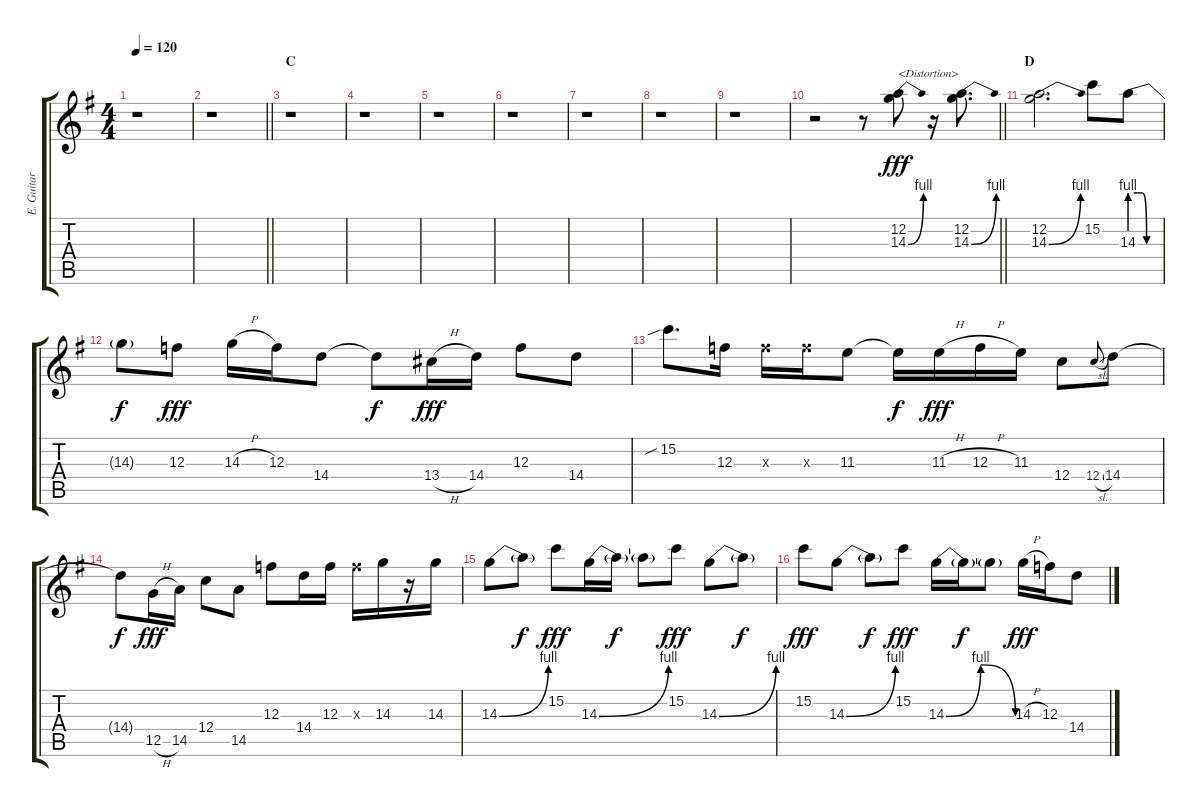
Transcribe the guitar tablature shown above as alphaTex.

\track ("E. Guitar I" "E. Guitar ") {instrument electricguitarclean}
\staff {score tabs}
\tuning (D4 A3 F3 C3 G2 D2) {hide}
\ts (4 4)
\tempo 120
\clef g2
\ks g
r.1{dy f} |
\barLineRight lightlight
r.1 |
\section ("" "C")
r.1 |
r.1 |
r.1 |
r.1 |
r.1 |
r.1 |
r.1 |
\barLineRight lightlight
r.2 r.8 (12.2 14.3{be (bend 0 0 60 4)}).8{txt "<Distortion>" dy fff} r.16 (12.2 14.3{be (bend 0 0 60 4)}).8{d} |
\section ("" "D")
(12.2 14.3{be (bend 0 0 60 4)}).2{d} 15.2.8 14.3{be (custom 0 4 15 4 25 4 34 0 60 0)}.8 |
14.3{t}.8{dy f} 12.3.8{dy fff} 14.3{h}.16 12.3.16 14.4.8 14.4{t}.8{dy f} 13.4{h}.16{dy fff} 14.4.16 12.3.8 14.4.8 |
15.2{sib}.8{d} 12.3.16 12.3{x}.16 12.3{x}.16 11.3.8 11.3{t}.16{dy f} 11.3{h}.16{dy fff} 12.3{h}.16 11.3.16 12.4.8 12.4{sl}.8{gr onbeat} 14.4.8 |
14.4{t}.8{dy f} 12.5{h}.16{dy fff} 14.5.16 12.4.8 14.5.8 12.3.8 14.4.16 12.3.16 12.3{x}.16 14.3.16 r.16 14.3.16 |
14.3{be (bend 0 0 60 4)}.8 14.3{t}.8{dy f} 15.2.8{dy fff} 14.3{be (bend 0 0 60 4)}.16 14.3{t}.16{dy f} 14.3{t}.8 15.2.8{dy fff} 14.3{be (bend 0 0 60 4)}.8 14.3{t}.8{dy f} |
15.2.8{dy fff} 14.3{be (bend 0 0 60 4)}.8 14.3{t}.8{dy f} 15.2.8{dy fff} 14.3{be (bendrelease 0 0 30 4 30 4 60 0)}.16 14.3{t}.16{dy f} 14.3{t}.8 14.3{h}.16{dy fff} 12.3.16 14.4.8
